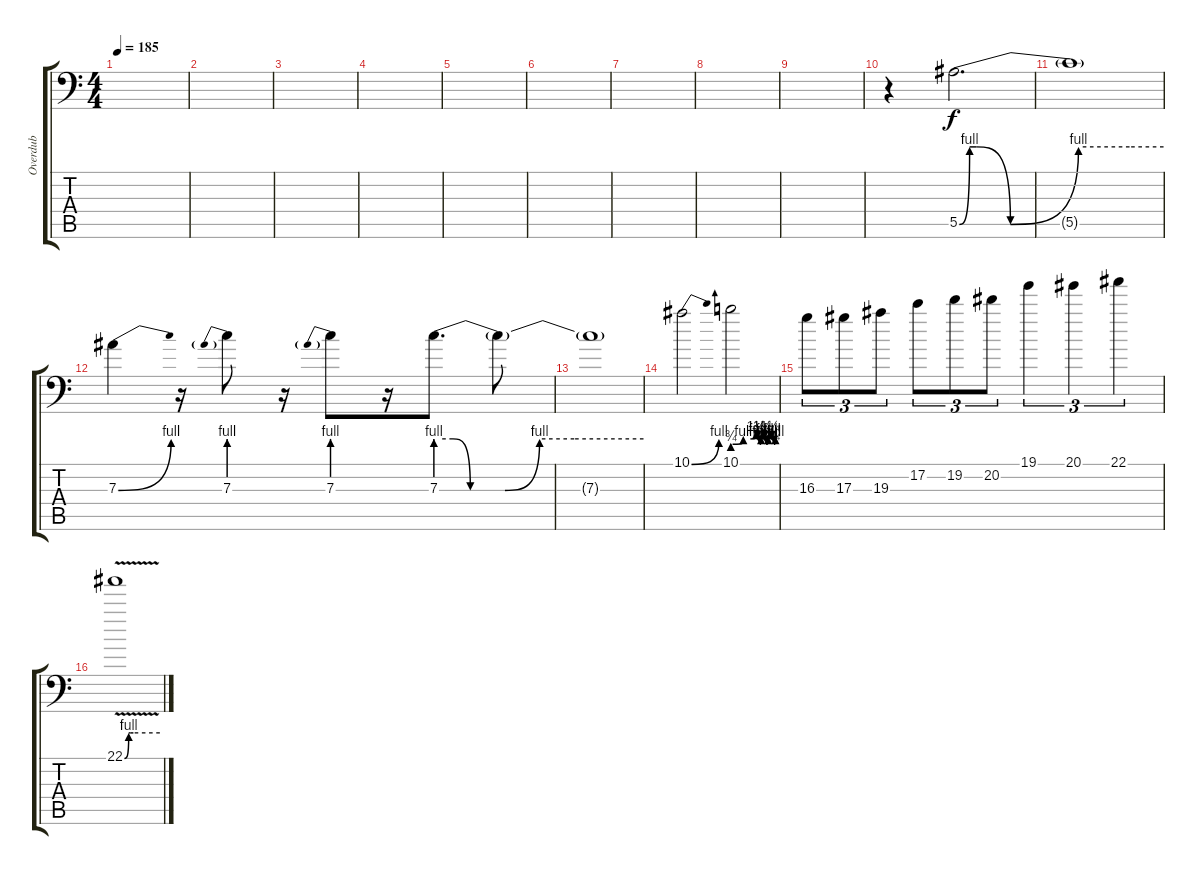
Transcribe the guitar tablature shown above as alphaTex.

\track ("Overdub" "Overdub") {instrument distortionguitar}
\staff {score tabs}
\tuning (C4 G3 Eb3 Bb2 F2 Bb1) {hide}
\ts (4 4)
\tempo 185
\clef f4
\ks c
|
|
|
|
|
|
|
|
|
r.4 5.5{be (custom 0 0 3 4 5 4 15 0 35 4 50 4 60 4)}.2{d} |
5.5{t}.1 |
7.3{be (bend 0 0 60 4)}.4 r.16 7.3{be (prebend 0 4 60 4)}.8 r.16 7.3{be (prebend 0 4 60 4)}.8 r.16 7.3{be (custom 0 4 5 4 10 0 20 0 30 4 40 4 60 4)}.8{d} 7.3{t}.8 |
7.3{t}.1 |
10.1{be (bend 0 0 60 4)}.2 10.1{be (custom 0 3 15 4 30 4 33 5 35 4 38 3 40 4 42 5 45 4 47 3 50 4 52 5 55 4 58 3 60 4)}.2 |
16.3.8{tu (3 2)} 17.3.8{tu (3 2)} 19.3.8{tu (3 2)} 17.2.8{tu (3 2)} 19.2.8{tu (3 2)} 20.2.8{tu (3 2)} 19.1.4{tu (3 2)} 20.1.4{tu (3 2)} 22.1.4{tu (3 2)} |
22.1{be (custom 0 0 7 4 10 4 15 4 60 4) v}.1
